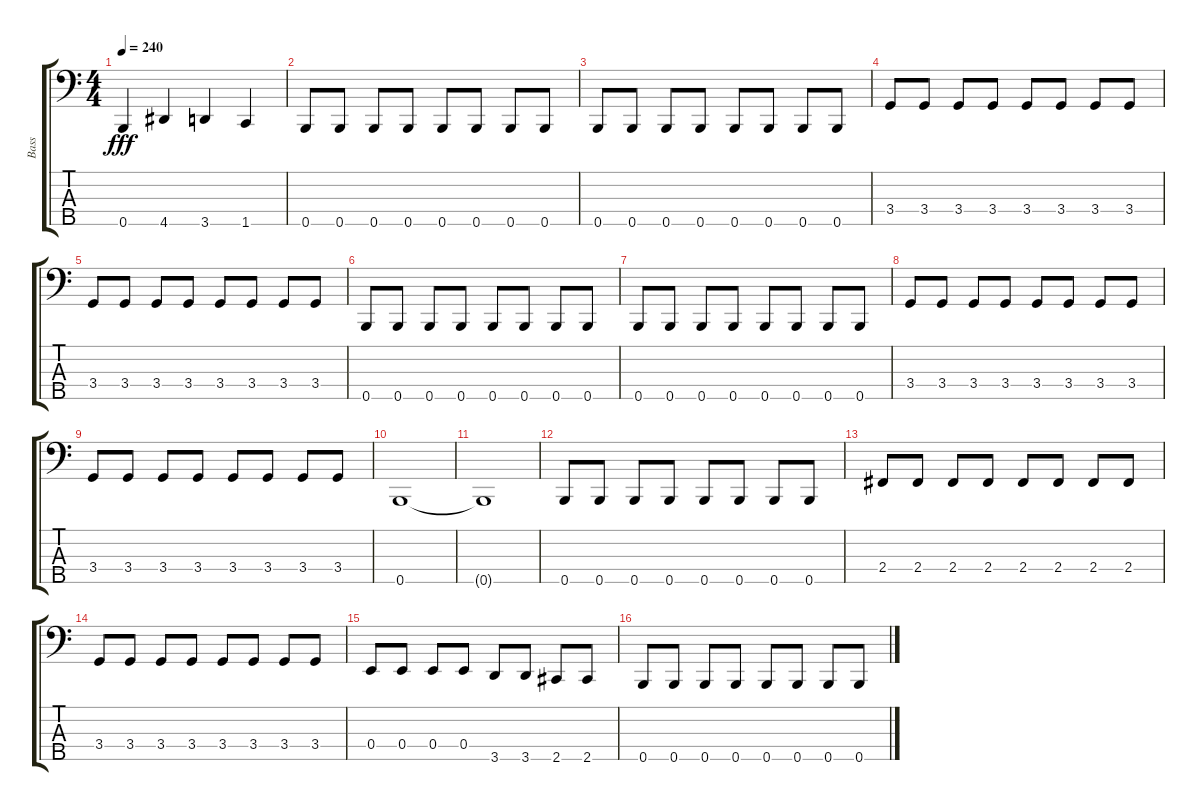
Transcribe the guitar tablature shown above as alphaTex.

\track ("Bass" "Bass") {instrument electricbasspick}
\staff {score tabs}
\tuning (G2 D2 A1 E1 B0) {hide}
\ts (4 4)
\tempo 240
\clef f4
\ks c
0.5.4{dy fff} 4.5.4 3.5.4 1.5.4 |
0.5.8 0.5.8 0.5.8 0.5.8 0.5.8 0.5.8 0.5.8 0.5.8 |
0.5.8 0.5.8 0.5.8 0.5.8 0.5.8 0.5.8 0.5.8 0.5.8 |
3.4.8 3.4.8 3.4.8 3.4.8 3.4.8 3.4.8 3.4.8 3.4.8 |
3.4.8 3.4.8 3.4.8 3.4.8 3.4.8 3.4.8 3.4.8 3.4.8 |
0.5.8 0.5.8 0.5.8 0.5.8 0.5.8 0.5.8 0.5.8 0.5.8 |
0.5.8 0.5.8 0.5.8 0.5.8 0.5.8 0.5.8 0.5.8 0.5.8 |
3.4.8 3.4.8 3.4.8 3.4.8 3.4.8 3.4.8 3.4.8 3.4.8 |
3.4.8 3.4.8 3.4.8 3.4.8 3.4.8 3.4.8 3.4.8 3.4.8 |
0.5.1 |
0.5{t}.1 |
0.5.8 0.5.8 0.5.8 0.5.8 0.5.8 0.5.8 0.5.8 0.5.8 |
2.4.8 2.4.8 2.4.8 2.4.8 2.4.8 2.4.8 2.4.8 2.4.8 |
3.4.8 3.4.8 3.4.8 3.4.8 3.4.8 3.4.8 3.4.8 3.4.8 |
0.4.8 0.4.8 0.4.8 0.4.8 3.5.8 3.5.8 2.5.8 2.5.8 |
0.5.8 0.5.8 0.5.8 0.5.8 0.5.8 0.5.8 0.5.8 0.5.8
